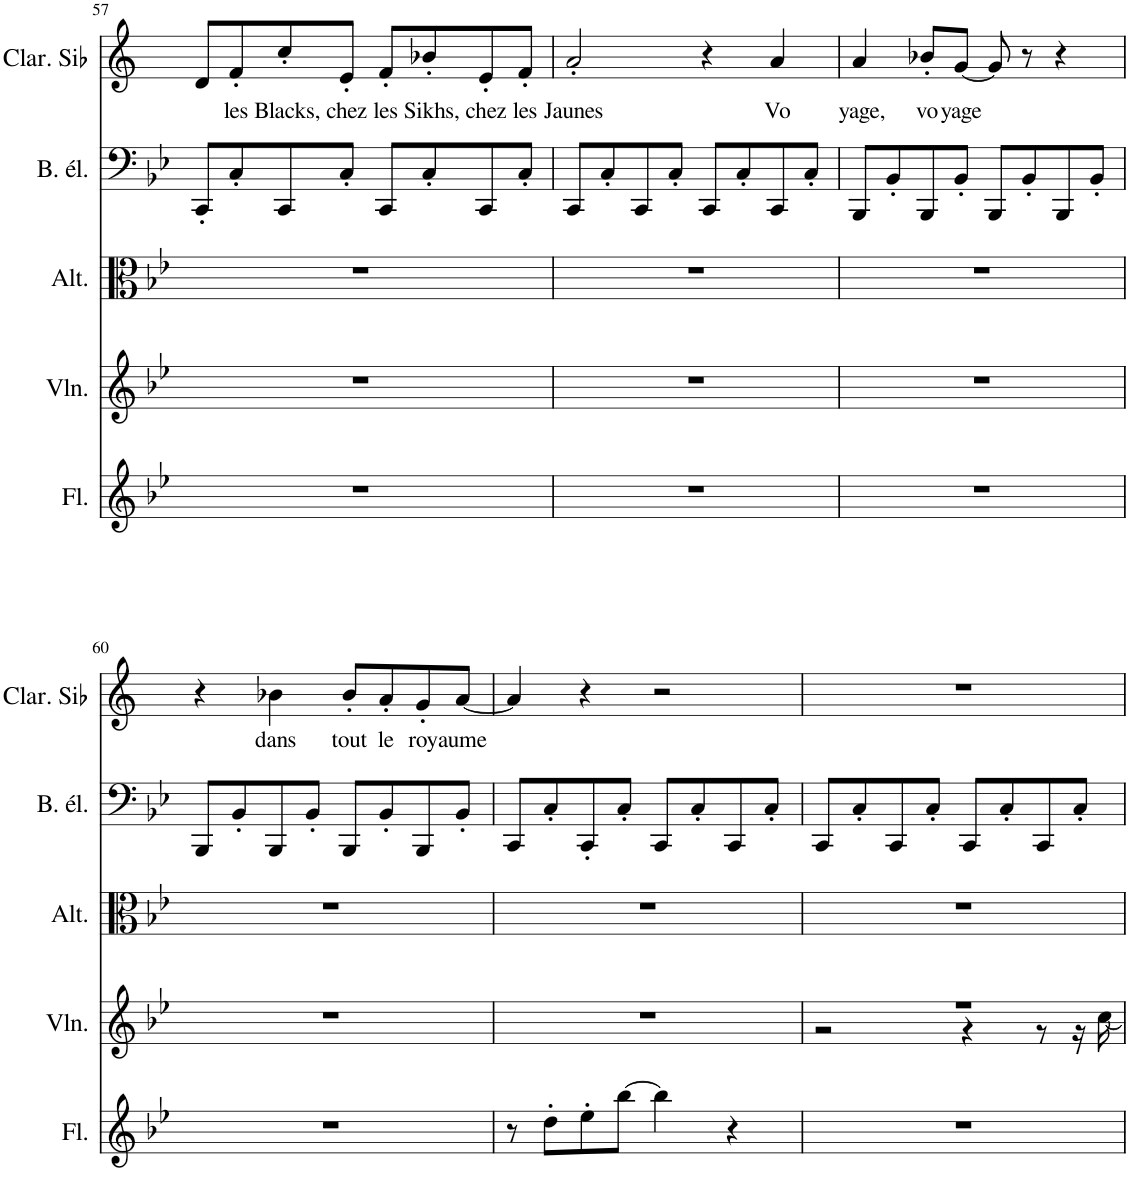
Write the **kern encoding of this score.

**kern	**kern	**kern	**kern	**kern	**text
*part5	*part4	*part3	*part2	*part1	*part1
*staff5	*staff4	*staff3	*staff2	*staff1	*staff1
*I"Flûte	*I"Violon	*I"Altos, VIOLINES	*I"Basse électrique	*I"Clarinette en Sib	*
*I'Fl.	*I'Vln.	*I'Alt.	*I'B. él.	*I'Clar. Sib	*
!!LO:PB:g=z
*clefG2	*clefG2	*clefC3	*clefF4	*clefG2	*
*	*	*	*Trd7c12	*Trd1c2	*
*k[b-e-]	*k[b-e-]	*k[b-e-]	*k[b-e-]	*k[]	*
*M4/4	*M4/4	*M4/4	*M4/4	*M4/4	*
=57	=57	=57	=57	=57	=57
1r	1r	1r	8CC'/L	8d/L	.
!	!	!	!	!	!LO:LY:b
.	.	.	8C'/	8f'/	les
!	!	!	!	!	!LO:LY:b
.	.	.	8CC/	8cc'/	Blacks,
!	!	!	!	!	!LO:LY:b
.	.	.	8C'/J	8e'/J	chez
!	!	!	!	!	!LO:LY:b
.	.	.	8CC/L	8f'/L	les
!	!	!	!	!	!LO:LY:b
.	.	.	8C'/	8b-X'/	Sikhs,
!	!	!	!	!	!LO:LY:b
.	.	.	8CC/	8e'/	chez
!	!	!	!	!	!LO:LY:b
.	.	.	8C'/J	8f'/J	les
=58	=58	=58	=58	=58	=58
!	!	!	!	!	!LO:LY:b
1r	1r	1r	8CC/L	2a'/	Jaunes
.	.	.	8C'/	.	.
.	.	.	8CC/	.	.
.	.	.	8C'/J	.	.
.	.	.	8CC/L	4r	.
.	.	.	8C'/	.	.
!	!	!	!	!	!LO:LY:b
.	.	.	8CC/	4a/	Vo
.	.	.	8C'/J	.	.
=59	=59	=59	=59	=59	=59
!	!	!	!	!	!LO:LY:b
1r	1r	1r	8BBB-/L	4a/	yage,
.	.	.	8BB-'/	.	.
!	!	!	!	!	!LO:LY:b
.	.	.	8BBB-/	8b-X'/L	vo
!	!	!	!	!	!LO:LY:b
.	.	.	8BB-'/J	[8g/J	yage
.	.	.	8BBB-/L	8g/]	.
.	.	.	8BB-'/	8r	.
.	.	.	8BBB-/	4r	.
.	.	.	8BB-'/J	.	.
!!LO:LB:g=z
=60	=60	=60	=60	=60	=60
1r	1r	1r	8BBB-/L	4r	.
.	.	.	8BB-'/	.	.
!	!	!	!	!	!LO:LY:b
.	.	.	8BBB-/	4b-X\	dans
.	.	.	8BB-'/J	.	.
!	!	!	!	!	!LO:LY:b
.	.	.	8BBB-/L	8b-'/L	tout
!	!	!	!	!	!LO:LY:b
.	.	.	8BB-'/	8a'/	le
!	!	!	!	!	!LO:LY:b
.	.	.	8BBB-/	8g'/	roy
!	!	!	!	!	!LO:LY:b
.	.	.	8BB-'/J	[8a/J	aume
=61	=61	=61	=61	=61	=61
8r	1r	1r	8CC/L	4a/]	.
8dd'\L	.	.	8C'/	.	.
8ee-'\	.	.	8CC'/	4r	.
[8bb-\J	.	.	8C'/J	.	.
4bb-\]	.	.	8CC/L	2r	.
.	.	.	8C'/	.	.
4r	.	.	8CC/	.	.
.	.	.	8C'/J	.	.
=62	=62	=62	=62	=62	=62
*	*^	*	*	*	*
1r	1r	2r	1r	8CC/L	1r	.
.	.	.	.	8C'/	.	.
.	.	.	.	8CC/	.	.
.	.	.	.	8C'/J	.	.
.	.	4r	.	8CC/L	.	.
.	.	.	.	8C'/	.	.
.	.	8r	.	8CC/	.	.
.	.	16r	.	8C'/J	.	.
.	.	[16cc\	.	.	.	.
*	*v	*v	*	*	*	*
=	=	=	=	=	=
*-	*-	*-	*-	*-	*-
